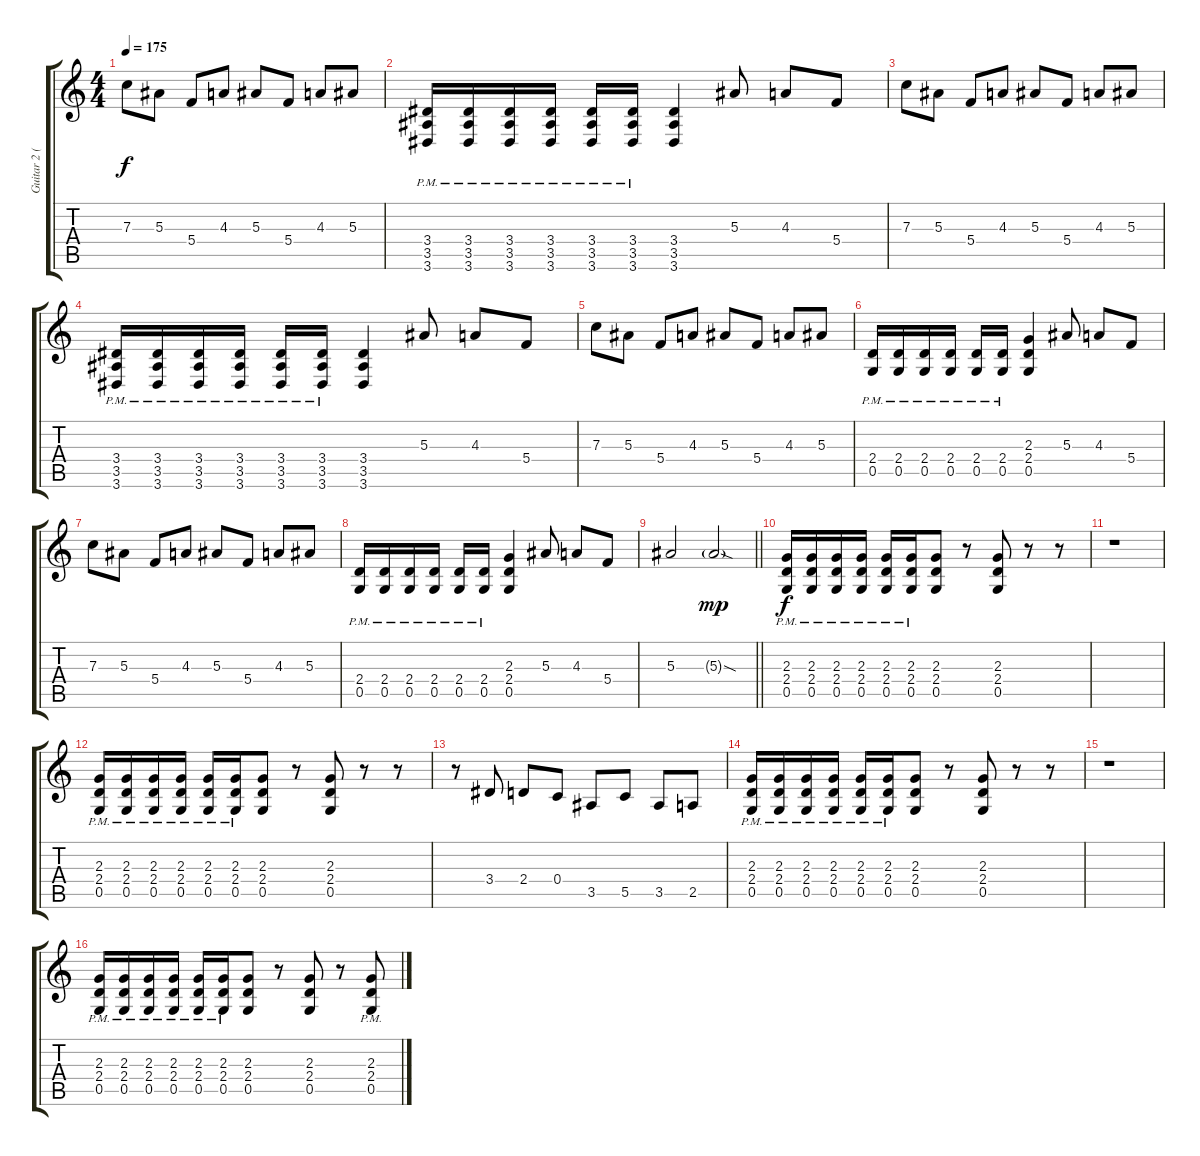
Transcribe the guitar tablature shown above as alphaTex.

\track ("Guitar 2 (Distorted- Padget)" "Guitar 2 (") {instrument distortionguitar}
\staff {score tabs}
\tuning (D4 A3 F3 C3 G2 C2) {hide}
\ts (4 4)
\tempo 175
\clef g2
\ks c
7.3.8{dy f} 5.3.8 5.4.8 4.3.8 5.3.8 5.4.8 4.3.8 5.3.8 |
(3.4{pm} 3.5{pm} 3.6{pm}).16 (3.4{pm} 3.5{pm} 3.6{pm}).16 (3.4{pm} 3.5{pm} 3.6{pm}).16 (3.4{pm} 3.5{pm} 3.6{pm}).16 (3.4{pm} 3.5{pm} 3.6{pm}).16 (3.4{pm} 3.5{pm} 3.6{pm}).16 (3.4 3.5 3.6).4 5.3.8 4.3.8 5.4.8 |
7.3.8 5.3.8 5.4.8 4.3.8 5.3.8 5.4.8 4.3.8 5.3.8 |
(3.4{pm} 3.5{pm} 3.6{pm}).16 (3.4{pm} 3.5{pm} 3.6{pm}).16 (3.4{pm} 3.5{pm} 3.6{pm}).16 (3.4{pm} 3.5{pm} 3.6{pm}).16 (3.4{pm} 3.5{pm} 3.6{pm}).16 (3.4{pm} 3.5{pm} 3.6{pm}).16 (3.4 3.5 3.6).4 5.3.8 4.3.8 5.4.8 |
7.3.8 5.3.8 5.4.8 4.3.8 5.3.8 5.4.8 4.3.8 5.3.8 |
(2.4{pm} 0.5{pm}).16 (2.4{pm} 0.5{pm}).16 (2.4{pm} 0.5{pm}).16 (2.4{pm} 0.5{pm}).16 (2.4{pm} 0.5{pm}).16 (2.4{pm} 0.5{pm}).16 (2.3 2.4 0.5).4 5.3.8 4.3.8 5.4.8 |
7.3.8 5.3.8 5.4.8 4.3.8 5.3.8 5.4.8 4.3.8 5.3.8 |
(2.4{pm} 0.5{pm}).16 (2.4{pm} 0.5{pm}).16 (2.4{pm} 0.5{pm}).16 (2.4{pm} 0.5{pm}).16 (2.4{pm} 0.5{pm}).16 (2.4{pm} 0.5{pm}).16 (2.3 2.4 0.5).4 5.3.8 4.3.8 5.4.8 |
\barLineRight lightlight
5.3.2 5.3{sod g}.2{dy mp} |
(2.3{pm} 2.4{pm} 0.5{pm}).16{dy f} (2.3{pm} 2.4{pm} 0.5{pm}).16 (2.3{pm} 2.4{pm} 0.5{pm}).16 (2.3{pm} 2.4{pm} 0.5{pm}).16 (2.3{pm} 2.4{pm} 0.5{pm}).16 (2.3{pm} 2.4{pm} 0.5{pm}).16 (2.3 2.4 0.5).8 r.8 (2.3 2.4 0.5).8 r.8 r.8 |
r.1 |
(2.3{pm} 2.4{pm} 0.5{pm}).16 (2.3{pm} 2.4{pm} 0.5{pm}).16 (2.3{pm} 2.4{pm} 0.5{pm}).16 (2.3{pm} 2.4{pm} 0.5{pm}).16 (2.3{pm} 2.4{pm} 0.5{pm}).16 (2.3{pm} 2.4{pm} 0.5{pm}).16 (2.3 2.4 0.5).8 r.8 (2.3 2.4 0.5).8 r.8 r.8 |
r.8 3.4.8 2.4.8 0.4.8 3.5.8 5.5.8 3.5.8 2.5.8 |
(2.3{pm} 2.4{pm} 0.5{pm}).16 (2.3{pm} 2.4{pm} 0.5{pm}).16 (2.3{pm} 2.4{pm} 0.5{pm}).16 (2.3{pm} 2.4{pm} 0.5{pm}).16 (2.3{pm} 2.4{pm} 0.5{pm}).16 (2.3{pm} 2.4{pm} 0.5{pm}).16 (2.3 2.4 0.5).8 r.8 (2.3 2.4 0.5).8 r.8 r.8 |
r.1 |
(2.3{pm} 2.4{pm} 0.5{pm}).16 (2.3{pm} 2.4{pm} 0.5{pm}).16 (2.3{pm} 2.4{pm} 0.5{pm}).16 (2.3{pm} 2.4{pm} 0.5{pm}).16 (2.3{pm} 2.4{pm} 0.5{pm}).16 (2.3{pm} 2.4{pm} 0.5{pm}).16 (2.3 2.4 0.5).8 r.8 (2.3 2.4 0.5).8 r.8 (2.3{pm} 2.4{pm} 0.5{pm}).8
